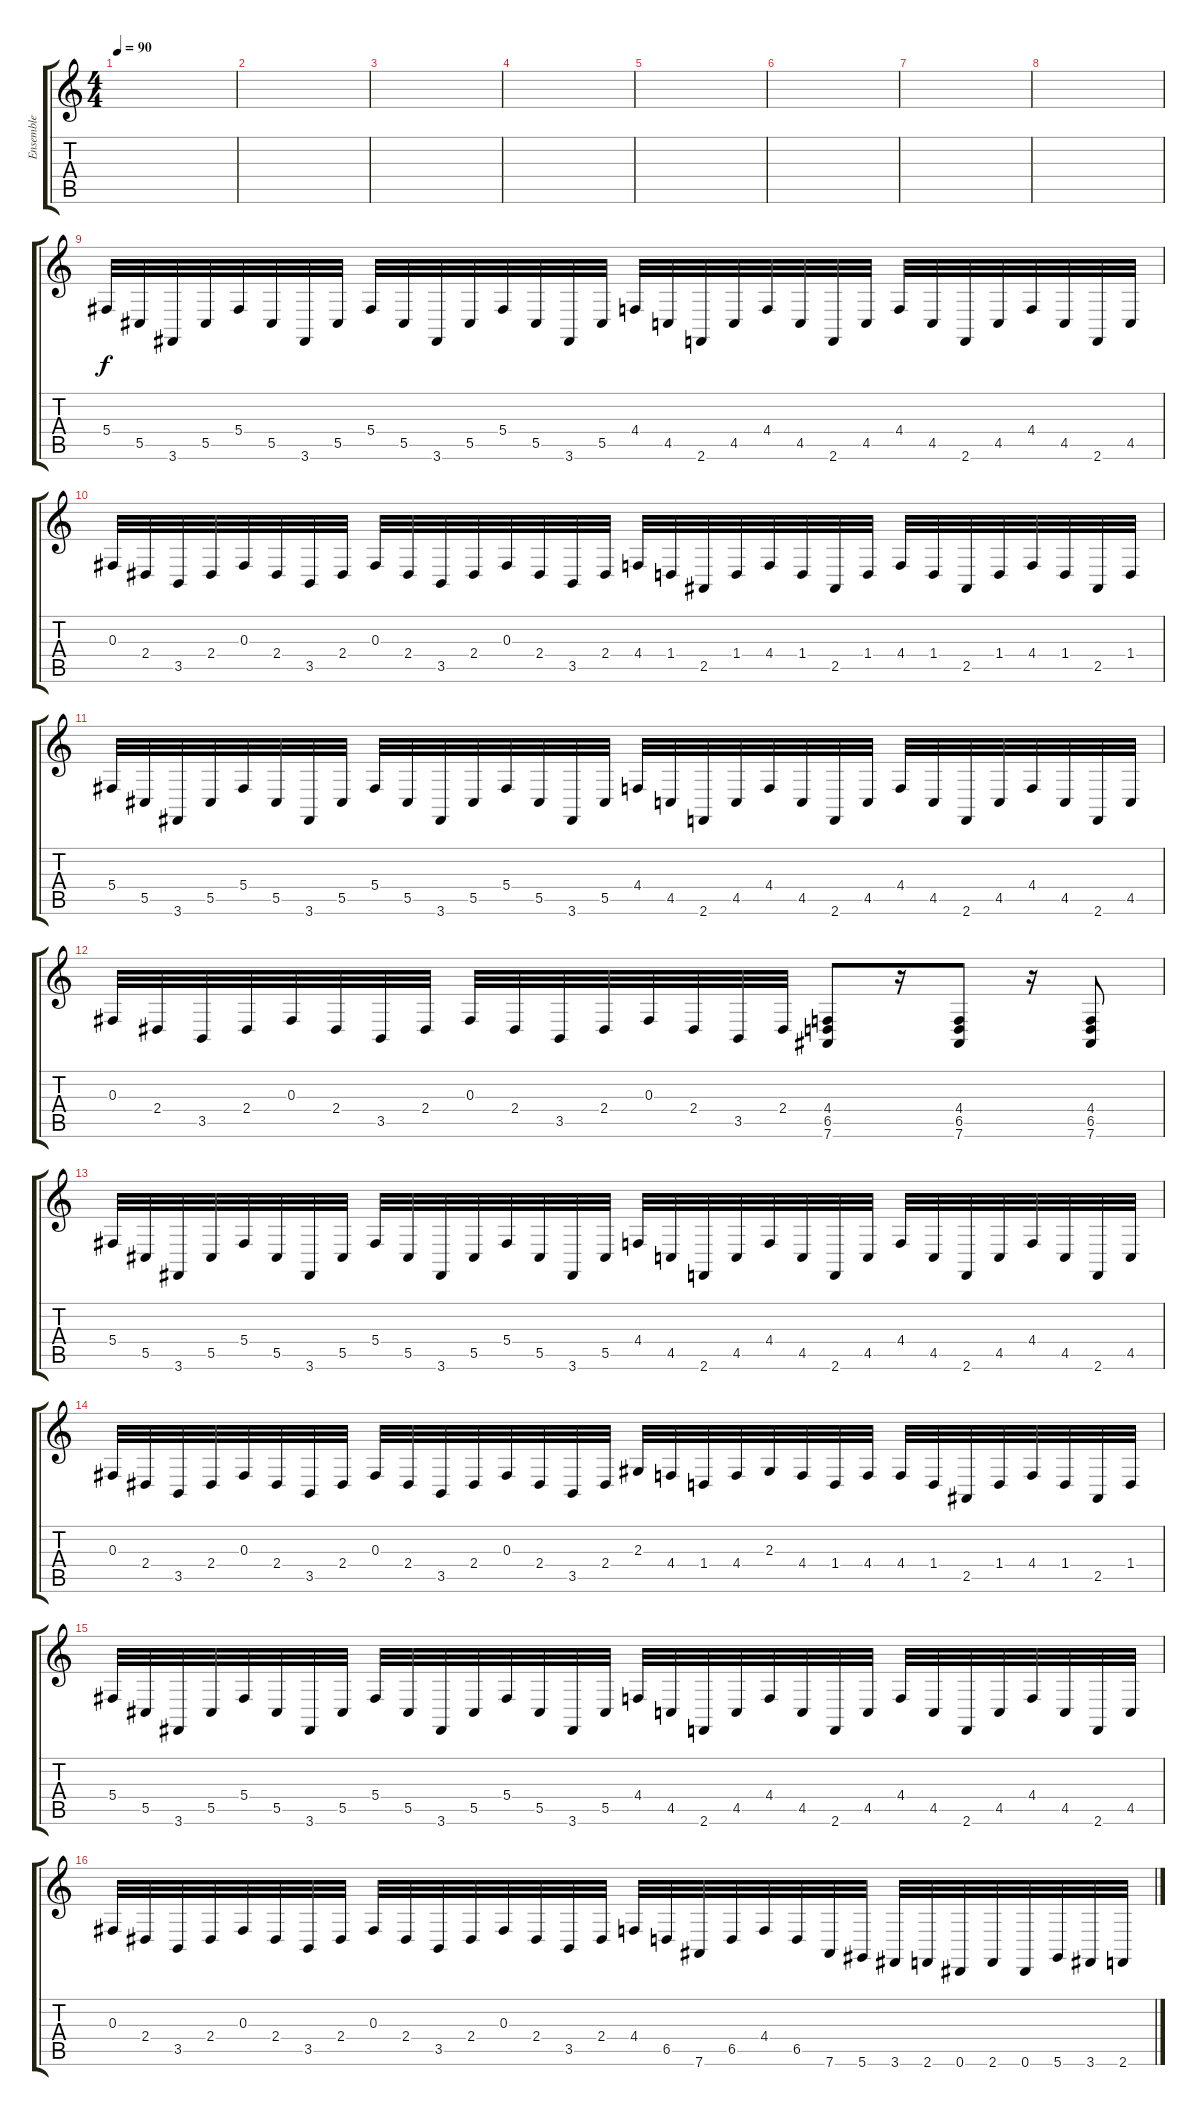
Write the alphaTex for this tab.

\track ("Ensemble" "Ensemble") {instrument stringensemble1}
\staff {score tabs}
\tuning (Eb4 Bb3 Gb3 Db3 Ab2 Eb2) {hide}
\ts (4 4)
\tempo 90
\clef g2
\ks c
|
|
|
|
|
|
|
|
5.4.32{volume 16 instrument harpsichord} 5.5.32 3.6.32 5.5.32 5.4.32 5.5.32 3.6.32 5.5.32 5.4.32 5.5.32 3.6.32 5.5.32 5.4.32 5.5.32 3.6.32 5.5.32 4.4.32{volume 16 instrument harpsichord} 4.5.32 2.6.32 4.5.32 4.4.32 4.5.32 2.6.32 4.5.32 4.4.32 4.5.32 2.6.32 4.5.32 4.4.32 4.5.32 2.6.32 4.5.32 |
0.3.32{volume 16 instrument harpsichord} 2.4.32 3.5.32 2.4.32 0.3.32 2.4.32 3.5.32 2.4.32 0.3.32 2.4.32 3.5.32 2.4.32 0.3.32 2.4.32 3.5.32 2.4.32{volume 16 instrument harpsichord} 4.4.32 1.4.32 2.5.32 1.4.32 4.4.32 1.4.32 2.5.32 1.4.32 4.4.32 1.4.32 2.5.32 1.4.32 4.4.32 1.4.32 2.5.32 1.4.32 |
5.4.32{volume 16 instrument harpsichord} 5.5.32 3.6.32 5.5.32 5.4.32 5.5.32 3.6.32 5.5.32 5.4.32 5.5.32 3.6.32 5.5.32 5.4.32 5.5.32 3.6.32 5.5.32 4.4.32{volume 16 instrument harpsichord} 4.5.32 2.6.32 4.5.32 4.4.32 4.5.32 2.6.32 4.5.32 4.4.32 4.5.32 2.6.32 4.5.32 4.4.32 4.5.32 2.6.32 4.5.32 |
0.3.32{volume 16 instrument harpsichord} 2.4.32 3.5.32 2.4.32 0.3.32 2.4.32 3.5.32 2.4.32 0.3.32 2.4.32 3.5.32 2.4.32 0.3.32 2.4.32 3.5.32 2.4.32{volume 16 instrument harpsichord} (4.4 6.5 7.6).8{volume 16 instrument harpsichord} r.16 (4.4 6.5 7.6).8 r.16 (4.4 6.5 7.6).8 |
5.4.32{volume 16 instrument harpsichord} 5.5.32 3.6.32 5.5.32 5.4.32 5.5.32 3.6.32 5.5.32 5.4.32 5.5.32 3.6.32 5.5.32 5.4.32 5.5.32 3.6.32 5.5.32 4.4.32{volume 16 instrument harpsichord} 4.5.32 2.6.32 4.5.32 4.4.32 4.5.32 2.6.32 4.5.32 4.4.32 4.5.32 2.6.32 4.5.32 4.4.32 4.5.32 2.6.32 4.5.32 |
0.3.32{volume 16 instrument harpsichord} 2.4.32 3.5.32 2.4.32 0.3.32 2.4.32 3.5.32 2.4.32 0.3.32 2.4.32 3.5.32 2.4.32 0.3.32 2.4.32 3.5.32 2.4.32{volume 16 instrument harpsichord} 2.3.32 4.4.32 1.4.32 4.4.32 2.3.32 4.4.32 1.4.32 4.4.32 4.4.32 1.4.32 2.5.32 1.4.32 4.4.32 1.4.32 2.5.32 1.4.32 |
5.4.32{volume 16 instrument harpsichord} 5.5.32 3.6.32 5.5.32 5.4.32 5.5.32 3.6.32 5.5.32 5.4.32 5.5.32 3.6.32 5.5.32 5.4.32 5.5.32 3.6.32 5.5.32 4.4.32{volume 16 instrument harpsichord} 4.5.32 2.6.32 4.5.32 4.4.32 4.5.32 2.6.32 4.5.32 4.4.32 4.5.32 2.6.32 4.5.32 4.4.32 4.5.32 2.6.32 4.5.32 |
0.3.32{volume 16 instrument harpsichord} 2.4.32 3.5.32 2.4.32 0.3.32 2.4.32 3.5.32 2.4.32 0.3.32 2.4.32 3.5.32 2.4.32 0.3.32 2.4.32 3.5.32 2.4.32{volume 16 instrument harpsichord} 4.4.32 6.5.32 7.6.32 6.5.32 4.4.32 6.5.32 7.6.32 5.6.32 3.6.32 2.6.32 0.6.32 2.6.32 0.6.32 5.6.32 3.6.32 2.6.32
